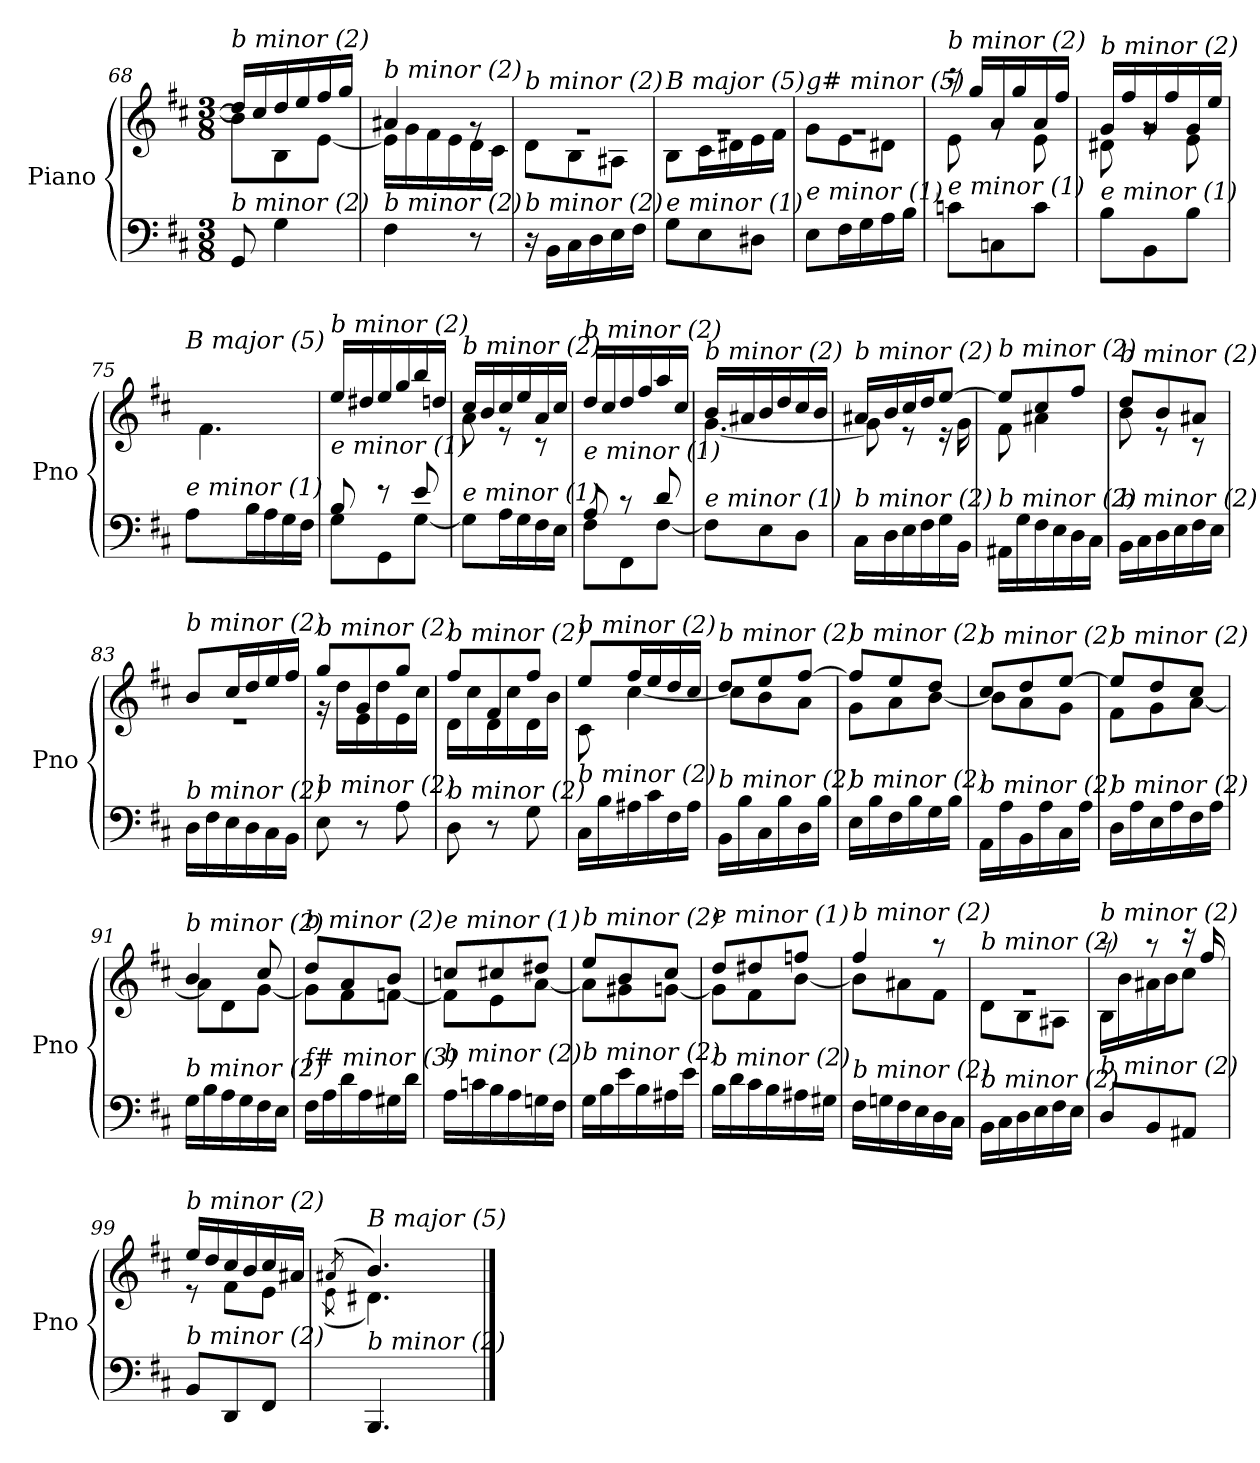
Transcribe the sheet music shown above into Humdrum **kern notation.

**kern	**kern
*part1	*part1
*staff2	*staff1
*I"Piano	*
*I'Pno	*
*clefF4	*clefG2
*k[f#c#]	*k[f#c#]
*M3/8	*M3/8
=68	=68
*	*^
!	!LO:TX:i:t=b minor (2)	!
!LO:TX:i:t=b minor (2)	!	!
8GG/	16dd/LL]	8b\L]
.	16cc#/	.
4G\	16dd/	8B\
.	16ee/	.
.	16ff#/	[8e\J
.	16gg/JJ	.
=69	=69	=69
!	!LO:TX:i:t=b minor (2)	!
!LO:TX:i:t=b minor (2)	!	!
4F#\	4a#X/	16e\LL]
.	.	16g\
.	.	16f#\
.	.	16e\
8r	8rg	16d\
.	.	16c#\JJ
=70	=70	=70
!	!LO:TX:i:t=b minor (2)	!
!LO:TX:i:t=b minor (2)	!	!
16r	4.rg	8d\L
16BB\LL	.	.
16C#\	.	8B\
16D\	.	.
16E\	.	8A#X\J
16F#\JJ	.	.
!!LO:LB:g=z	!!
=71	=71	=71
!	!LO:TX:i:t=B major (5)	!
!LO:TX:i:t=e minor (1)	!	!
8G\L	4.rg	8B\L
8E\	.	16c#\L
.	.	16d#X\
8D#X\J	.	16e\
.	.	16f#\JJ
=72	=72	=72
!	!LO:TX:i:t=g# minor (5)	!
!LO:TX:i:t=e minor (1)	!	!
8E\L	4.rg	8g\L
16F#\L	.	8e\
16G\	.	.
16A\	.	8d#X\J
16B\JJ	.	.
=73	=73	=73
!	!LO:TX:i:t=b minor (2)	!
!LO:TX:i:t=e minor (1)	!	!
8cn\L	16r	8e\
.	16gg/LL	.
8Cn\	16a/	8rg
.	16gg/	.
8c\J	16a/	8e\
.	16ff#/JJ	.
=74	=74	=74
!	!LO:TX:i:t=b minor (2)	!
!LO:TX:i:t=e minor (1)	!	!
8B\L	16g/LL	8d#X\
.	16ff#/	.
8BB\	16g/	8rg
.	16ff#/	.
8B\J	16g/	8e\
.	16ee/JJ	.
=75	=75	=75
!	!LO:TX:i:t=B major (5)	!
!LO:TX:i:t=e minor (1)	!	!
8A\L	16f#/LLyy	4.f#\
.	16ee/	.
16B\L	16dd#X/	.
16A\	16ff#/	.
16G\	16b/	.
16F#\JJ	16dd#/JJ	.
*	*v	*v
!!LO:LB:g=z
=76	=76
*^	*
!	!	!LO:TX:i:t=b minor (2)
!LO:TX:i:t=e minor (1)	!	!
8B/	8G\L	16ee/LL
.	.	16dd#X/
8r	8GG\	16ee/
.	.	16gg/
8e/	[8G\J	16bb/
.	.	16ddn/JJ
*v	*v	*
=77	=77
*	*^
!	!LO:TX:i:t=b minor (2)	!
!LO:TX:i:t=e minor (1)	!	!
8G\L]	16cc#/LL	8a\
.	16b/	.
16A\L	16cc#/	8r
16G\	16ee/	.
16F#\	16a/	8r
16E\JJ	16cc#/JJ	.
*	*v	*v
=78	=78
*^	*
!	!	!LO:TX:i:t=b minor (2)
!LO:TX:i:t=e minor (1)	!	!
8A/	8F#\L	16dd/LL
.	.	16cc#/
8r	8FF#\	16dd/
.	.	16ff#/
8d/	[8F#\J	16aa/
.	.	16cc#/JJ
*v	*v	*
=79	=79
*	*^
!	!LO:TX:i:t=b minor (2)	!
!LO:TX:i:t=e minor (1)	!	!
8F#\L]	16b/LL	[4.g\
.	16a#X/	.
8E\	16b/	.
.	16dd/	.
8D\J	16cc#/	.
.	16b/JJ	.
=80	=80	=80
!	!LO:TX:i:t=b minor (2)	!
!LO:TX:i:t=b minor (2)	!	!
16C#\LL	16a#X/LL	8g\]
16D\	16b/	.
16E\	16cc#/	8r
16F#\	16dd/J	.
16G\	[8ee/J	16r
16BB\JJ	.	16g\
!!LO:LB:g=z	!!
=81	=81	=81
!	!LO:TX:i:t=b minor (2)	!
!LO:TX:i:t=b minor (2)	!	!
16AA#X\LL	8ee/L]	8f#\
16G\	.	.
16F#\	8cc#/	4a#X\
16E\	.	.
16D\	8ff#/J	.
16C#\JJ	.	.
=82	=82	=82
!	!LO:TX:i:t=b minor (2)	!
!LO:TX:i:t=b minor (2)	!	!
16BB\LL	8dd/L	8b\
16C#\	.	.
16D\	8b/	8r
16E\	.	.
16F#\	8a#X/J	8r
16E\JJ	.	.
=83	=83	=83
!	!LO:TX:i:t=b minor (2)	!
!LO:TX:i:t=b minor (2)	!	!
16D\LL	8b/L	4.r
16F#\	.	.
16E\	16cc#/L	.
16D\	16dd/	.
16C#\	16ee/	.
16BB\JJ	16ff#/JJ	.
=84	=84	=84
!	!LO:TX:i:t=b minor (2)	!
!LO:TX:i:t=b minor (2)	!	!
8E\	8gg/L	16r
.	.	16dd\LL
8r	8g/	16e\
.	.	16dd\
8A\	8gg/J	16e\
.	.	16cc#\JJ
=85	=85	=85
!	!LO:TX:i:t=b minor (2)	!
!LO:TX:i:t=b minor (2)	!	!
8D\	8ff#/L	16d\LL
.	.	16cc#\
8r	8f#/	16d\
.	.	16cc#\
8G\	8ff#/J	16d\
.	.	16b\JJ
!!LO:LB:g=z	!!
=86	=86	=86
!	!LO:TX:i:t=b minor (2)	!
!LO:TX:i:t=b minor (2)	!	!
16C#\LL	8ee/L	8c#\
16B\	.	.
16A#X\	16ff#/L	[4cc#\
16c#\	16ee/	.
16F#\	16dd/	.
16A#\JJ	16cc#/JJ	.
=87	=87	=87
!	!LO:TX:i:t=b minor (2)	!
!LO:TX:i:t=b minor (2)	!	!
16BB\LL	8dd/L	8cc#\L]
16B\	.	.
16C#\	8ee/	8b\
16B\	.	.
16D\	[8ff#/J	8a\J
16B\JJ	.	.
=88	=88	=88
!	!LO:TX:i:t=b minor (2)	!
!LO:TX:i:t=b minor (2)	!	!
16E\LL	8ff#/L]	8g\L
16B\	.	.
16F#\	8ee/	8a\
16B\	.	.
16G\	8dd/J	[8b\J
16B\JJ	.	.
=89	=89	=89
!	!LO:TX:i:t=b minor (2)	!
!LO:TX:i:t=b minor (2)	!	!
16AA\LL	8cc#/L	8b\L]
16A\	.	.
16BB\	8dd/	8a\
16A\	.	.
16C#\	[8ee/J	8g\J
16A\JJ	.	.
=90	=90	=90
!	!LO:TX:i:t=b minor (2)	!
!LO:TX:i:t=b minor (2)	!	!
16D\LL	8ee/L]	8f#\L
16A\	.	.
16E\	8dd/	8g\
16A\	.	.
16F#\	8cc#/J	[8a\J
16A\JJ	.	.
!!LO:LB:g=z	!!
=91	=91	=91
!	!LO:TX:i:t=b minor (2)	!
!LO:TX:i:t=b minor (2)	!	!
16G\LL	4b/	8a\L]
16B\	.	.
16A\	.	8d\
16G\	.	.
16F#\	8cc#/	[8g\J
16E\JJ	.	.
=92	=92	=92
!	!LO:TX:i:t=b minor (2)	!
!LO:TX:i:t=f# minor (3)	!	!
16F#\LL	8dd/L	8g\L]
16A\	.	.
16d\	8a/	8f#\
16A\	.	.
16G#X\	8b/J	[8fn\J
16d\JJ	.	.
=93	=93	=93
!	!LO:TX:i:t=e minor (1)	!
!LO:TX:i:t=b minor (2)	!	!
16A\LL	8ccn/L	8f\L]
16cn\	.	.
16B\	8cc#X/	8e\
16A\	.	.
16Gn\	8dd#X/J	[8a\J
16F#\JJ	.	.
=94	=94	=94
!	!LO:TX:i:t=b minor (2)	!
!LO:TX:i:t=b minor (2)	!	!
16G\LL	8ee/L	8a\L]
16B\	.	.
16e\	8b/	8g#X\
16B\	.	.
16A#X\	8cc#/J	[8gn\J
16e\JJ	.	.
=95	=95	=95
!	!LO:TX:i:t=e minor (1)	!
!LO:TX:i:t=b minor (2)	!	!
16B\LL	8dd/L	8g\L]
16d\	.	.
16c#\	8dd#X/	8f#\
16B\	.	.
16A#X\	8ffni/J	[8b\J
16G#X\JJ	.	.
!!LO:PB:g=z	!!
=96	=96	=96
!	!LO:TX:i:t=b minor (2)	!
!LO:TX:i:t=b minor (2)	!	!
16F#\LL	4ff#/	8b\L]
16Gn\	.	.
16F#\	.	8a#X\
16E\	.	.
16D\	8r	8f#\J
16C#\JJ	.	.
=97	=97	=97
!	!LO:TX:i:t=b minor (2)	!
!LO:TX:i:t=b minor (2)	!	!
16BB\LL	4.rg	8d\L
16C#\	.	.
16D\	.	8B\
16E\	.	.
16F#\	.	8A#X\J
16E\JJ	.	.
=98	=98	=98
!	!LO:TX:i:t=b minor (2)	!
!LO:TX:i:t=b minor (2)	!	!
8D/L	8r	16B\LL
.	.	16b\
8BB/	8r	16a#X\
.	.	16b\J
8AA#X/J	16r	8cc#\J
.	16ff#/	.
=99	=99	=99
!	!LO:TX:i:t=b minor (2)	!
!LO:TX:i:t=b minor (2)	!	!
8BB/L	16ee/LL	8r
.	16dd/	.
8DD/	16cc#/	8f#\L
.	16b/	.
8FF#/J	16cc#/	8e\J
.	16a#X/JJ	.
=100	=100	=100
.	(>8qa#X/	(8qe\
*	*	*^
!	!LO:TX:i:t=B major (5)	!	!
!LO:TX:i:t=b minor (2)	!	!	!
4.BBB/	4.b/)	4.d#X\)	8e!yy 8a#!yy
.	.	.	4d#!yy 4b!yy
*	*v	*v	*v
==	==
*-	*-
